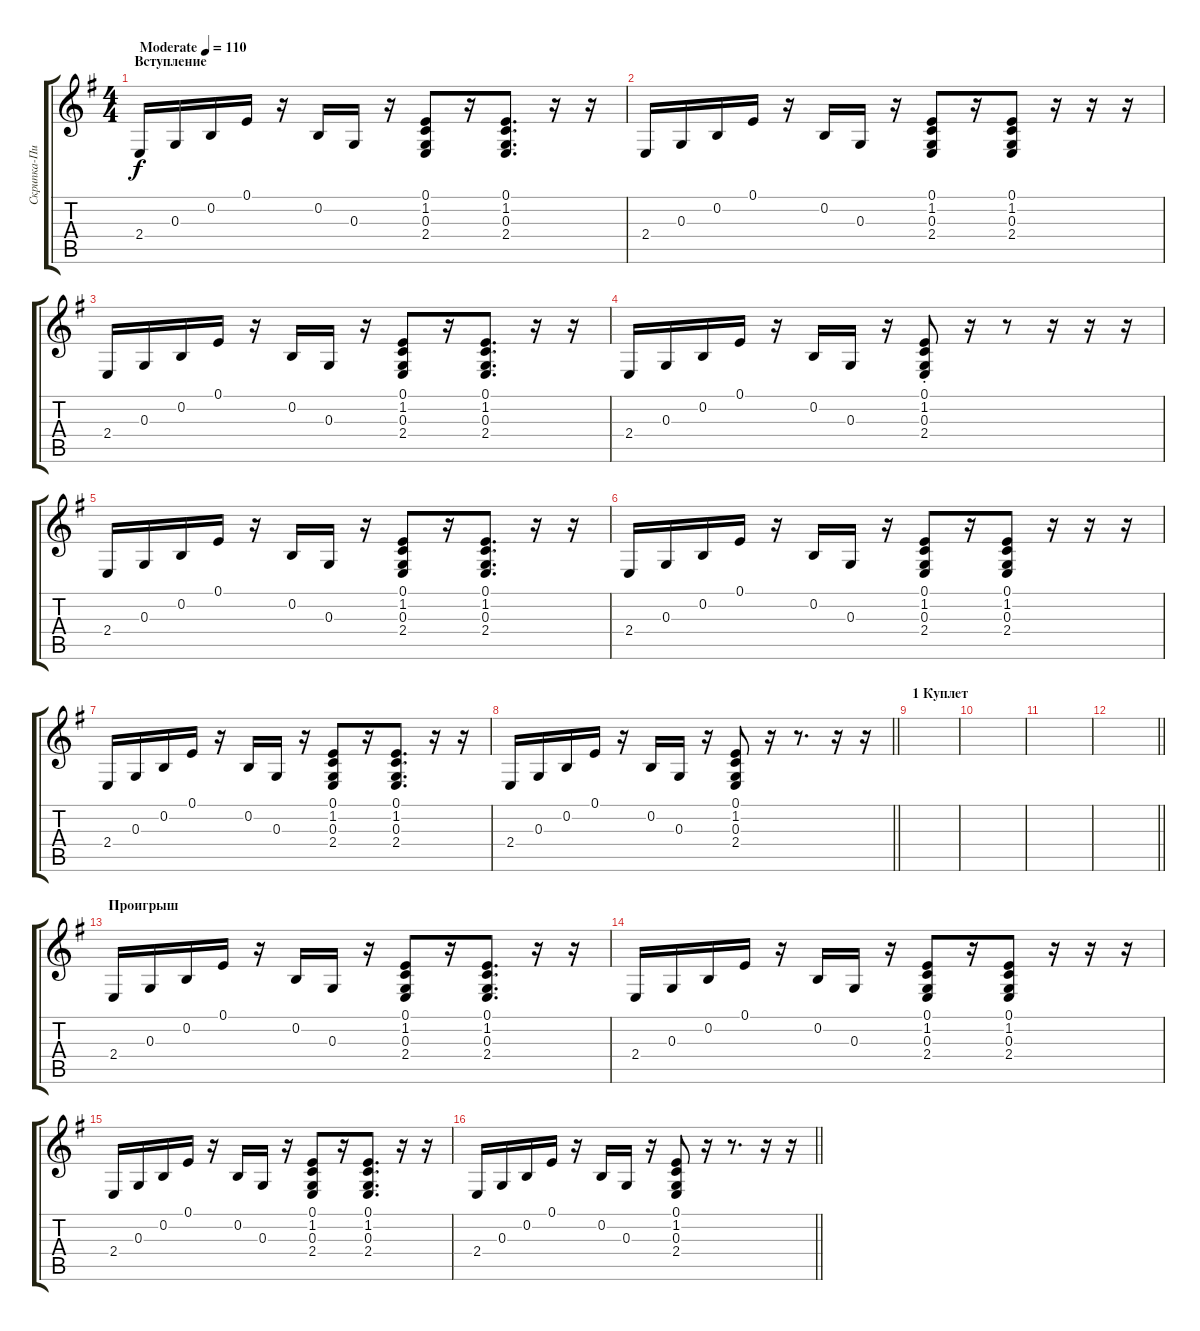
\track ("Скрипка-Пиццикато" "Скрипка-Пи") {instrument pizzicatostrings}
\staff {score tabs}
\tuning (E4 B3 G3 D3 A2 E2) {hide}
\ts (4 4)
\section ("" "Вступление")
\tempo (110 "Moderate")
\clef g2
\ks eminor
2.4.16{dy f instrument pizzicatostrings} 0.3.16 0.2.16 0.1.16 r.16 0.2.16 0.3.16 r.16 (0.1 1.2 0.3 2.4).8 r.16 (0.1 1.2 0.3 2.4).8{d} r.16 r.16 |
2.4.16 0.3.16 0.2.16 0.1.16 r.16 0.2.16 0.3.16 r.16 (0.1 1.2 0.3 2.4).8 r.16 (0.1 1.2 0.3 2.4).8 r.16 r.16 r.16 |
2.4.16 0.3.16 0.2.16 0.1.16 r.16 0.2.16 0.3.16 r.16 (0.1 1.2 0.3 2.4).8 r.16 (0.1 1.2 0.3 2.4).8{d} r.16 r.16 |
2.4.16 0.3.16 0.2.16 0.1.16 r.16 0.2.16 0.3.16 r.16 (0.1{st} 1.2{st} 0.3{st} 2.4{st}).8 r.16 r.8 r.16 r.16 r.16 |
2.4.16 0.3.16 0.2.16 0.1.16 r.16 0.2.16 0.3.16 r.16 (0.1 1.2 0.3 2.4).8 r.16 (0.1 1.2 0.3 2.4).8{d} r.16 r.16 |
2.4.16 0.3.16 0.2.16 0.1.16 r.16 0.2.16 0.3.16 r.16 (0.1 1.2 0.3 2.4).8 r.16 (0.1 1.2 0.3 2.4).8 r.16 r.16 r.16 |
2.4.16 0.3.16 0.2.16 0.1.16 r.16 0.2.16 0.3.16 r.16 (0.1 1.2 0.3 2.4).8 r.16 (0.1 1.2 0.3 2.4).8{d} r.16 r.16 |
\barLineRight lightlight
2.4.16 0.3.16 0.2.16 0.1.16 r.16 0.2.16 0.3.16 r.16 (0.1 1.2 0.3 2.4).8 r.16 r.8{d} r.16 r.16 |
\section ("" "1 Куплет")
|
|
|
\barLineRight lightlight
|
\section ("" "Проигрыш")
2.4.16 0.3.16 0.2.16 0.1.16 r.16 0.2.16 0.3.16 r.16 (0.1 1.2 0.3 2.4).8 r.16 (0.1 1.2 0.3 2.4).8{d} r.16 r.16 |
2.4.16 0.3.16 0.2.16 0.1.16 r.16 0.2.16 0.3.16 r.16 (0.1 1.2 0.3 2.4).8 r.16 (0.1 1.2 0.3 2.4).8 r.16 r.16 r.16 |
2.4.16 0.3.16 0.2.16 0.1.16 r.16 0.2.16 0.3.16 r.16 (0.1 1.2 0.3 2.4).8 r.16 (0.1 1.2 0.3 2.4).8{d} r.16 r.16 |
\barLineRight lightlight
2.4.16 0.3.16 0.2.16 0.1.16 r.16 0.2.16 0.3.16 r.16 (0.1 1.2 0.3 2.4).8 r.16 r.8{d} r.16 r.16
